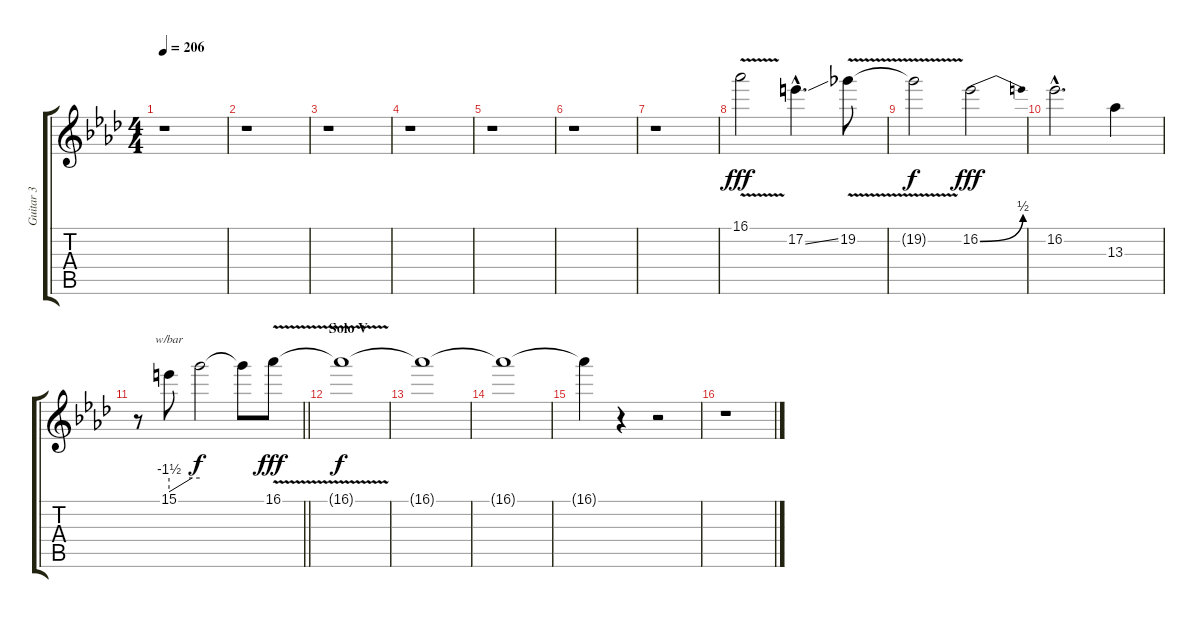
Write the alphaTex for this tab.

\track ("Guitar 3" "Guitar 3") {instrument distortionguitar}
\staff {score tabs}
\tuning (E4 B3 G3 D3 A2 E2) {hide}
\ts (4 4)
\tempo 206
\clef g2
\ks ab
r.1{dy f} |
r.1 |
r.1 |
r.1 |
r.1 |
r.1 |
r.1 |
16.1{v}.2{dy fff} 17.2{ss hac}.4{d} 19.2{v}.8 |
19.2{t}.2{dy f} 16.2{be (bend 0 0 60 2)}.2{dy fff} |
16.2{hac}.2{d} 13.3.4 |
\barLineRight lightlight
r.8 15.1.8{tbe (custom default 0 -6 45 0 60 0)} 15.1{t}.2{dy f} 15.1{t}.8 16.1{v}.8{dy fff} |
\section ("" "Solo V")
16.1{t}.1{dy f} |
16.1{t}.1 |
16.1{t}.1 |
16.1{t}.4 r.4 r.2 |
r.1
